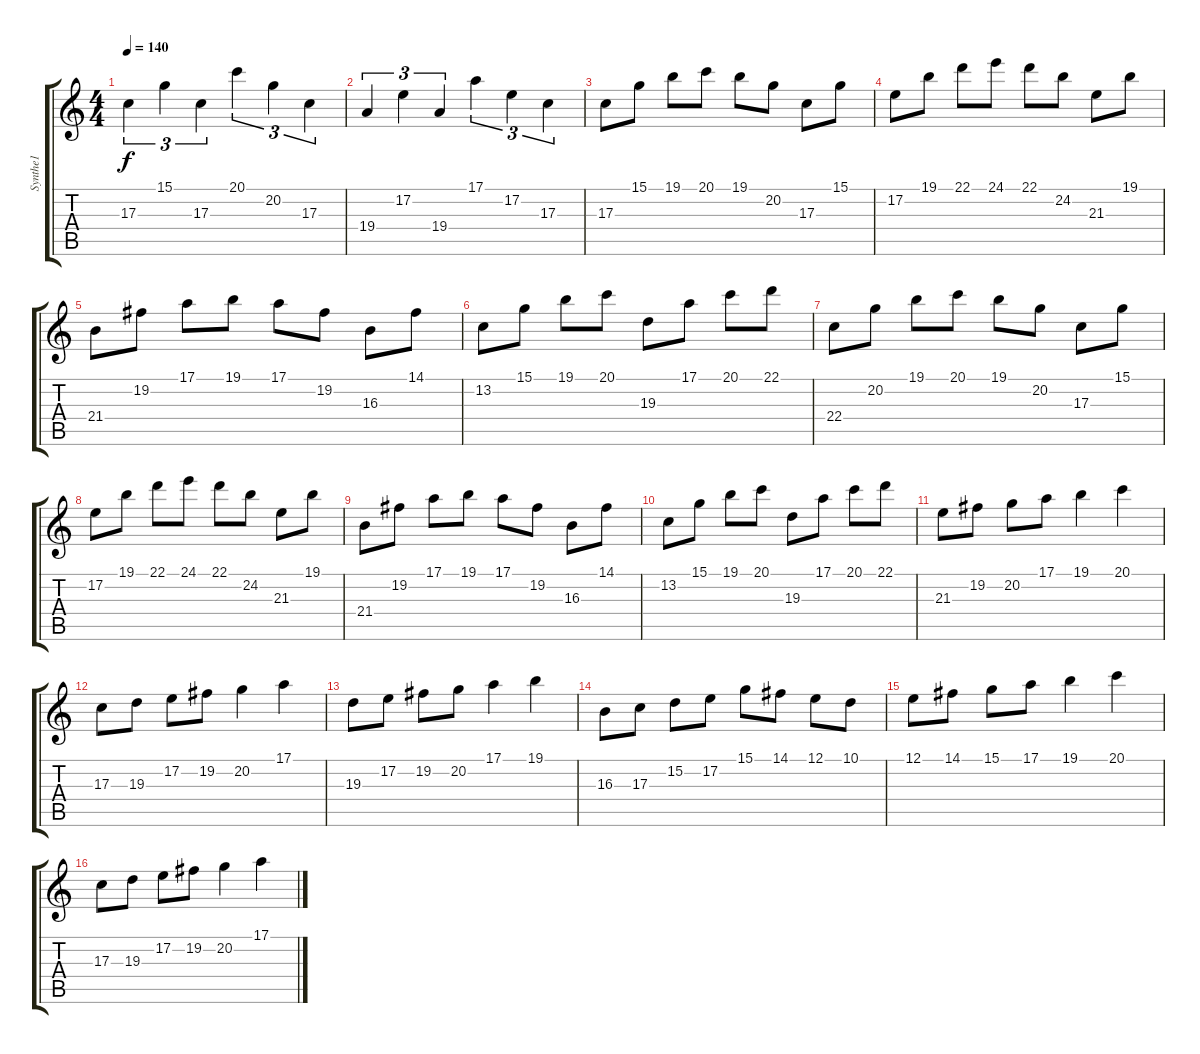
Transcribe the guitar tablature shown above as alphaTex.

\track ("Synthe1" "Synthe1") {instrument stringensemble1}
\staff {score tabs}
\tuning (E4 B3 G3 D3 A2 E2) {hide}
\ts (4 4)
\tempo 140
\clef g2
\ks c
17.3.4{tu (3 2) dy f} 15.1.4{tu (3 2)} 17.3.4{tu (3 2)} 20.1.4{tu (3 2)} 20.2.4{tu (3 2)} 17.3.4{tu (3 2)} |
19.4.4{tu (3 2)} 17.2.4{tu (3 2)} 19.4.4{tu (3 2)} 17.1.4{tu (3 2)} 17.2.4{tu (3 2)} 17.3.4{tu (3 2)} |
17.3.8 15.1.8 19.1.8 20.1.8 19.1.8 20.2.8 17.3.8 15.1.8 |
17.2.8 19.1.8 22.1.8 24.1.8 22.1.8 24.2.8 21.3.8 19.1.8 |
21.4.8 19.2.8 17.1.8 19.1.8 17.1.8 19.2.8 16.3.8 14.1.8 |
13.2.8 15.1.8 19.1.8 20.1.8 19.3.8 17.1.8 20.1.8 22.1.8 |
22.4.8 20.2.8 19.1.8 20.1.8 19.1.8 20.2.8 17.3.8 15.1.8 |
17.2.8 19.1.8 22.1.8 24.1.8 22.1.8 24.2.8 21.3.8 19.1.8 |
21.4.8 19.2.8 17.1.8 19.1.8 17.1.8 19.2.8 16.3.8 14.1.8 |
13.2.8 15.1.8 19.1.8 20.1.8 19.3.8 17.1.8 20.1.8 22.1.8 |
21.3.8 19.2.8 20.2.8 17.1.8 19.1.4 20.1.4 |
17.3.8 19.3.8 17.2.8 19.2.8 20.2.4 17.1.4 |
19.3.8 17.2.8 19.2.8 20.2.8 17.1.4 19.1.4 |
16.3.8 17.3.8 15.2.8 17.2.8 15.1.8 14.1.8 12.1.8 10.1.8 |
12.1.8 14.1.8 15.1.8 17.1.8 19.1.4 20.1.4 |
17.3.8 19.3.8 17.2.8 19.2.8 20.2.4 17.1.4
